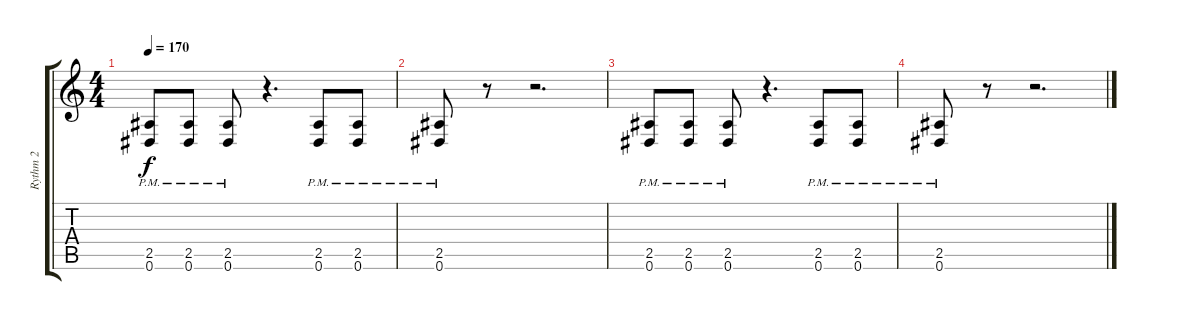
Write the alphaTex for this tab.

\track ("Rythm 2" "Rythm 2") {instrument distortionguitar}
\staff {score tabs}
\tuning (Eb4 Bb3 Gb3 Db3 Ab2 Eb2) {hide}
\ts (4 4)
\tempo 170
\clef g2
\ks c
(2.5{pm} 0.6{pm}).8{dy f} (2.5{pm} 0.6{pm}).8 (2.5{pm} 0.6{pm}).8 r.4{d} (2.5{pm} 0.6{pm}).8 (2.5{pm} 0.6{pm}).8 |
(2.5{pm} 0.6{pm}).8 r.8 r.2{d} |
(2.5{pm} 0.6{pm}).8 (2.5{pm} 0.6{pm}).8 (2.5{pm} 0.6{pm}).8 r.4{d} (2.5{pm} 0.6{pm}).8 (2.5{pm} 0.6{pm}).8 |
(2.5{pm} 0.6{pm}).8 r.8 r.2{d}
